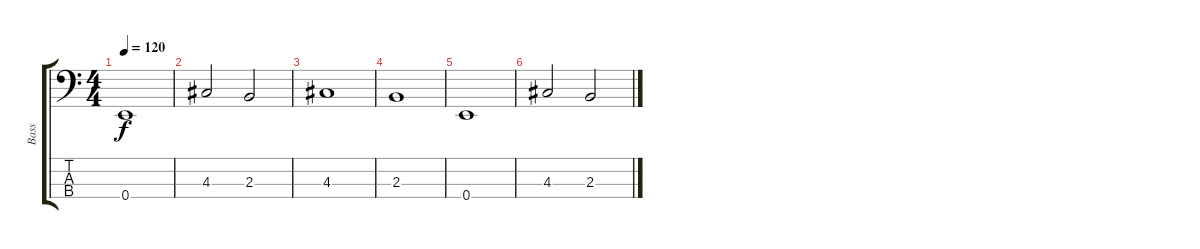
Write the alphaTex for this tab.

\track ("Bass" "Bass") {instrument electricbassfinger}
\staff {score tabs}
\tuning (G2 D2 A1 E1) {hide}
\ts (4 4)
\tempo 120
\clef f4
\ks c
0.4.1{dy f} |
4.3.2 2.3.2 |
4.3.1 |
2.3.1 |
0.4.1 |
4.3.2 2.3.2
